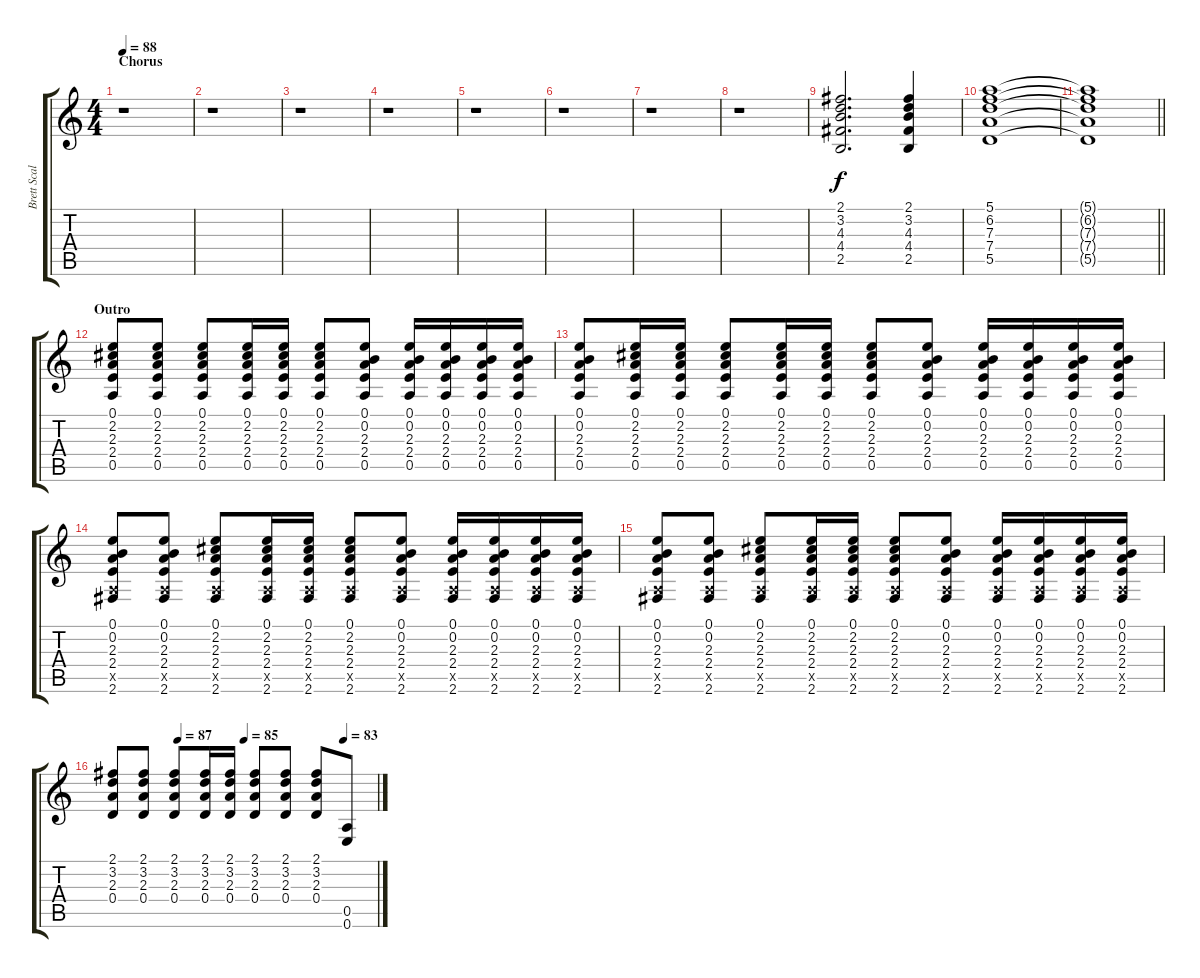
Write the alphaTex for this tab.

\track ("Brett Scallions (Rhythm Guitar)" "Brett Scal") {instrument acousticguitarsteel}
\staff {score tabs}
\tuning (E4 B3 G3 D3 A2 E2) {hide}
\ts (4 4)
\section ("" "Chorus")
\tempo 88
\clef g2
\ks c
r.1{dy f} |
r.1 |
r.1 |
r.1 |
r.1 |
r.1 |
r.1 |
r.1 |
(2.1 3.2 4.3 4.4 2.5).2{d} (2.1 3.2 4.3 4.4 2.5).4 |
(5.1 6.2 7.3 7.4 5.5).1 |
\barLineRight lightlight
(5.1{t} 6.2{t} 7.3{t} 7.4{t} 5.5{t}).1 |
\section ("" "Outro")
(0.1 2.2 2.3 2.4 0.5).8 (0.1 2.2 2.3 2.4 0.5).8 (0.1 2.2 2.3 2.4 0.5).8 (0.1 2.2 2.3 2.4 0.5).16 (0.1 2.2 2.3 2.4 0.5).16 (0.1 2.2 2.3 2.4 0.5).8 (0.1 0.2 2.3 2.4 0.5).8 (0.1 0.2 2.3 2.4 0.5).16 (0.1 0.2 2.3 2.4 0.5).16 (0.1 0.2 2.3 2.4 0.5).16 (0.1 0.2 2.3 2.4 0.5).16 |
(0.1 0.2 2.3 2.4 0.5).8 (0.1 2.2 2.3 2.4 0.5).16 (0.1 2.2 2.3 2.4 0.5).16 (0.1 2.2 2.3 2.4 0.5).8 (0.1 2.2 2.3 2.4 0.5).16 (0.1 2.2 2.3 2.4 0.5).16 (0.1 2.2 2.3 2.4 0.5).8 (0.1 0.2 2.3 2.4 0.5).8 (0.1 0.2 2.3 2.4 0.5).16 (0.1 0.2 2.3 2.4 0.5).16 (0.1 0.2 2.3 2.4 0.5).16 (0.1 0.2 2.3 2.4 0.5).16 |
(0.1 0.2 2.3 2.4 0.5{x} 2.6).8 (0.1 0.2 2.3 2.4 0.5{x} 2.6).8 (0.1 2.2 2.3 2.4 0.5{x} 2.6).8 (0.1 2.2 2.3 2.4 0.5{x} 2.6).16 (0.1 2.2 2.3 2.4 0.5{x} 2.6).16 (0.1 2.2 2.3 2.4 0.5{x} 2.6).8 (0.1 0.2 2.3 2.4 0.5{x} 2.6).8 (0.1 0.2 2.3 2.4 0.5{x} 2.6).16 (0.1 0.2 2.3 2.4 0.5{x} 2.6).16 (0.1 0.2 2.3 2.4 0.5{x} 2.6).16 (0.1 0.2 2.3 2.4 0.5{x} 2.6).16 |
(0.1 0.2 2.3 2.4 0.5{x} 2.6).8 (0.1 0.2 2.3 2.4 0.5{x} 2.6).8 (0.1 2.2 2.3 2.4 0.5{x} 2.6).8 (0.1 2.2 2.3 2.4 0.5{x} 2.6).16 (0.1 2.2 2.3 2.4 0.5{x} 2.6).16 (0.1 2.2 2.3 2.4 0.5{x} 2.6).8 (0.1 0.2 2.3 2.4 0.5{x} 2.6).8 (0.1 0.2 2.3 2.4 0.5{x} 2.6).16 (0.1 0.2 2.3 2.4 0.5{x} 2.6).16 (0.1 0.2 2.3 2.4 0.5{x} 2.6).16 (0.1 0.2 2.3 2.4 0.5{x} 2.6).16 |
\tempo (87 0.25)
\tempo (85 0.5)
\tempo (83 0.875)
(2.1 3.2 2.3 0.4).8 (2.1 3.2 2.3 0.4).8 (2.1 3.2 2.3 0.4).8 (2.1 3.2 2.3 0.4).16 (2.1 3.2 2.3 0.4).16 (2.1 3.2 2.3 0.4).8 (2.1 3.2 2.3 0.4).8 (2.1 3.2 2.3 0.4).8 (0.5 0.6).8
